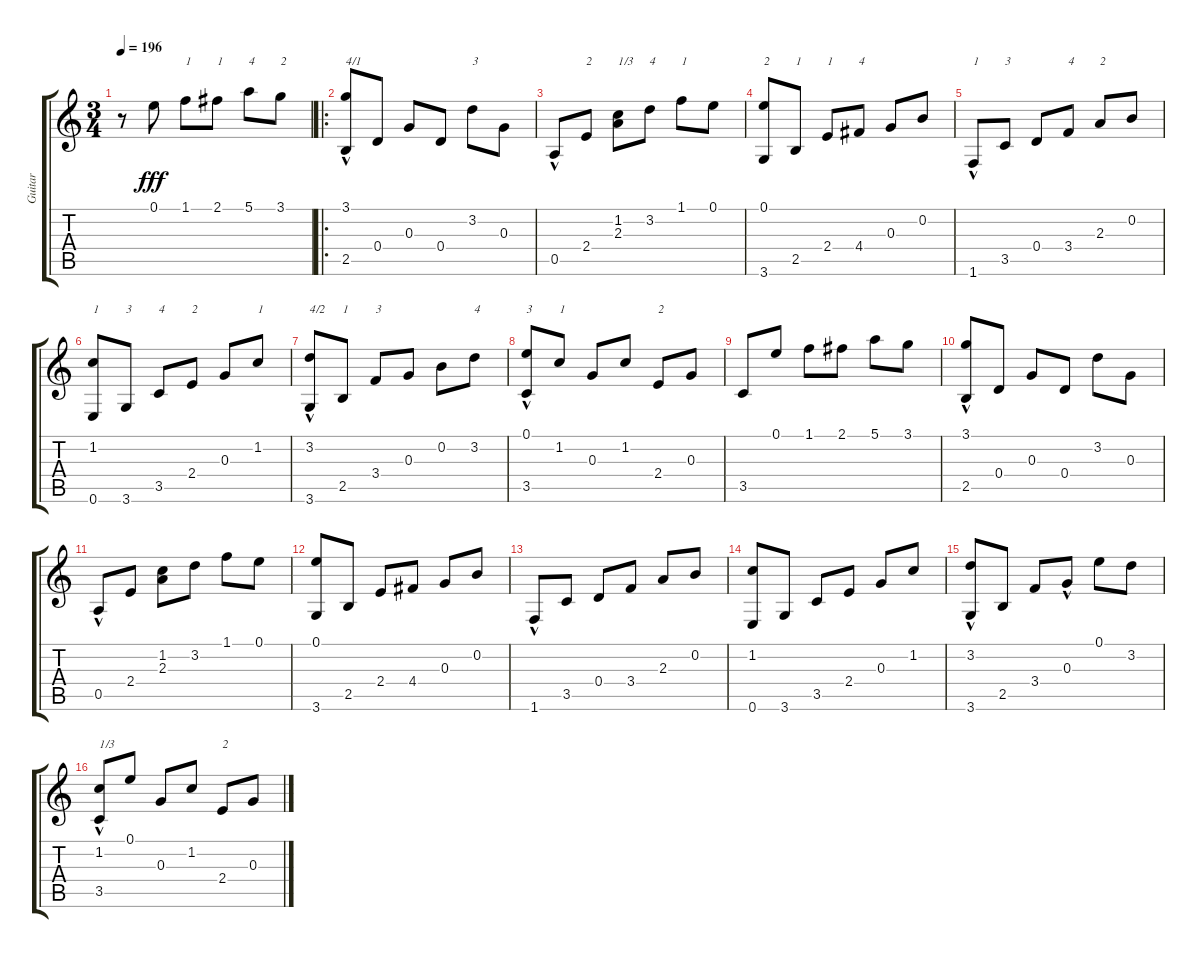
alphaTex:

\track ("Guitar" "Guitar") {instrument acousticguitarnylon}
\staff {score tabs}
\tuning (E4 B3 G3 D3 A2 E2) {hide}
\ts (3 4)
\tempo 196
\clef g2
\ks c
r.8{dy fff instrument acousticguitarnylon} 0.1.8 1.1.8{txt "1"} 2.1.8{txt "1"} 5.1.8{txt "4"} 3.1.8{txt "2"} |
\ro
(3.1 2.5{hac}).8{txt "4/1"} 0.4.8 0.3.8 0.4.8 3.2.8{txt "3"} 0.3.8 |
0.5{hac}.8 2.4.8{txt "2"} (1.2 2.3).8{txt "1/3"} 3.2.8{txt "4"} 1.1.8{txt "1"} 0.1.8 |
(0.1 3.6).8{txt "2"} 2.5.8{txt "1"} 2.4.8{txt "1"} 4.4.8{txt "4"} 0.3.8 0.2.8 |
1.6{hac}.8{txt "1"} 3.5.8{txt "3"} 0.4.8 3.4.8{txt "4"} 2.3.8{txt "2"} 0.2.8 |
(1.2 0.6).8{txt "1"} 3.6.8{txt "3"} 3.5.8{txt "4"} 2.4.8{txt "2"} 0.3.8 1.2.8{txt "1"} |
(3.2 3.6{hac}).8{txt "4/2"} 2.5.8{txt "1"} 3.4.8{txt "3"} 0.3.8 0.2.8 3.2.8{txt "4"} |
(0.1{hac} 3.5{hac}).8{txt "3"} 1.2.8{txt "1"} 0.3.8 1.2.8 2.4.8{txt "2"} 0.3.8 |
3.5.8 0.1.8 1.1.8 2.1.8 5.1.8 3.1.8 |
(3.1 2.5{hac}).8 0.4.8 0.3.8 0.4.8 3.2.8 0.3.8 |
0.5{hac}.8 2.4.8 (1.2 2.3).8 3.2.8 1.1.8 0.1.8 |
(0.1 3.6).8 2.5.8 2.4.8 4.4.8 0.3.8 0.2.8 |
1.6{hac}.8 3.5.8 0.4.8 3.4.8 2.3.8 0.2.8 |
(1.2 0.6).8 3.6.8 3.5.8 2.4.8 0.3.8 1.2.8 |
(3.2 3.6{hac}).8 2.5.8 3.4.8 0.3{hac}.8 0.1.8 3.2.8 |
(1.2 3.5{hac}).8{txt "1/3"} 0.1.8 0.3.8 1.2.8 2.4.8{txt "2"} 0.3.8
